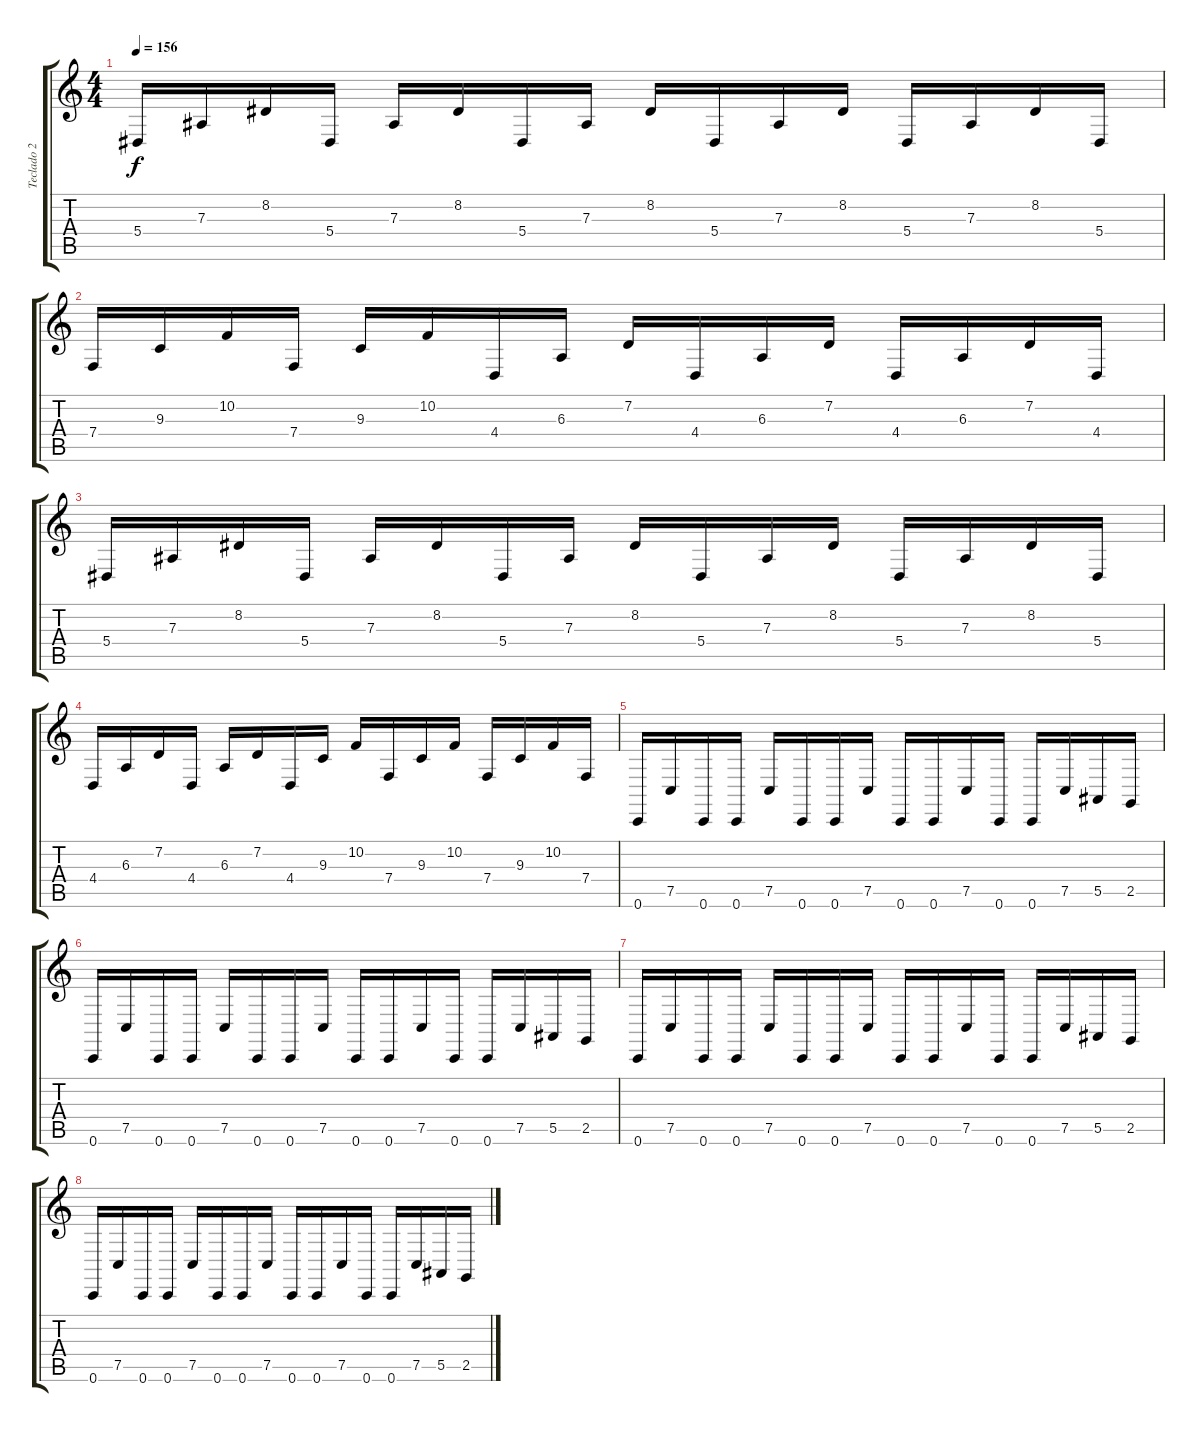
\track ("Teclado 2" "Teclado 2") {instrument recorder}
\staff {score tabs}
\tuning (C4 G3 Eb3 Bb2 F2 C2) {hide}
\ts (4 4)
\tempo 156
\clef g2
\ks c
5.4.16{dy f volume 10} 7.3.16 8.2.16 5.4.16 7.3.16 8.2.16 5.4.16 7.3.16 8.2.16 5.4.16 7.3.16 8.2.16 5.4.16 7.3.16 8.2.16 5.4.16 |
7.4.16 9.3.16 10.2.16 7.4.16 9.3.16 10.2.16 4.4.16 6.3.16 7.2.16 4.4.16 6.3.16 7.2.16 4.4.16 6.3.16 7.2.16 4.4.16 |
5.4.16 7.3.16 8.2.16 5.4.16 7.3.16 8.2.16 5.4.16 7.3.16 8.2.16 5.4.16 7.3.16 8.2.16 5.4.16 7.3.16 8.2.16 5.4.16 |
4.4.16 6.3.16 7.2.16 4.4.16 6.3.16 7.2.16 4.4.16 9.3.16 10.2.16 7.4.16 9.3.16 10.2.16 7.4.16 9.3.16 10.2.16 7.4.16 |
0.6.16{volume 7 instrument lead2sawtooth} 7.5.16 0.6.16 0.6.16 7.5.16 0.6.16 0.6.16 7.5.16 0.6.16 0.6.16 7.5.16 0.6.16 0.6.16 7.5.16 5.5.16 2.5.16 |
0.6.16 7.5.16 0.6.16 0.6.16 7.5.16 0.6.16 0.6.16 7.5.16 0.6.16 0.6.16 7.5.16 0.6.16 0.6.16 7.5.16 5.5.16 2.5.16 |
0.6.16 7.5.16 0.6.16 0.6.16 7.5.16 0.6.16 0.6.16 7.5.16 0.6.16 0.6.16 7.5.16 0.6.16 0.6.16 7.5.16 5.5.16 2.5.16 |
0.6.16 7.5.16 0.6.16 0.6.16 7.5.16 0.6.16 0.6.16 7.5.16 0.6.16 0.6.16 7.5.16 0.6.16 0.6.16 7.5.16 5.5.16 2.5.16
